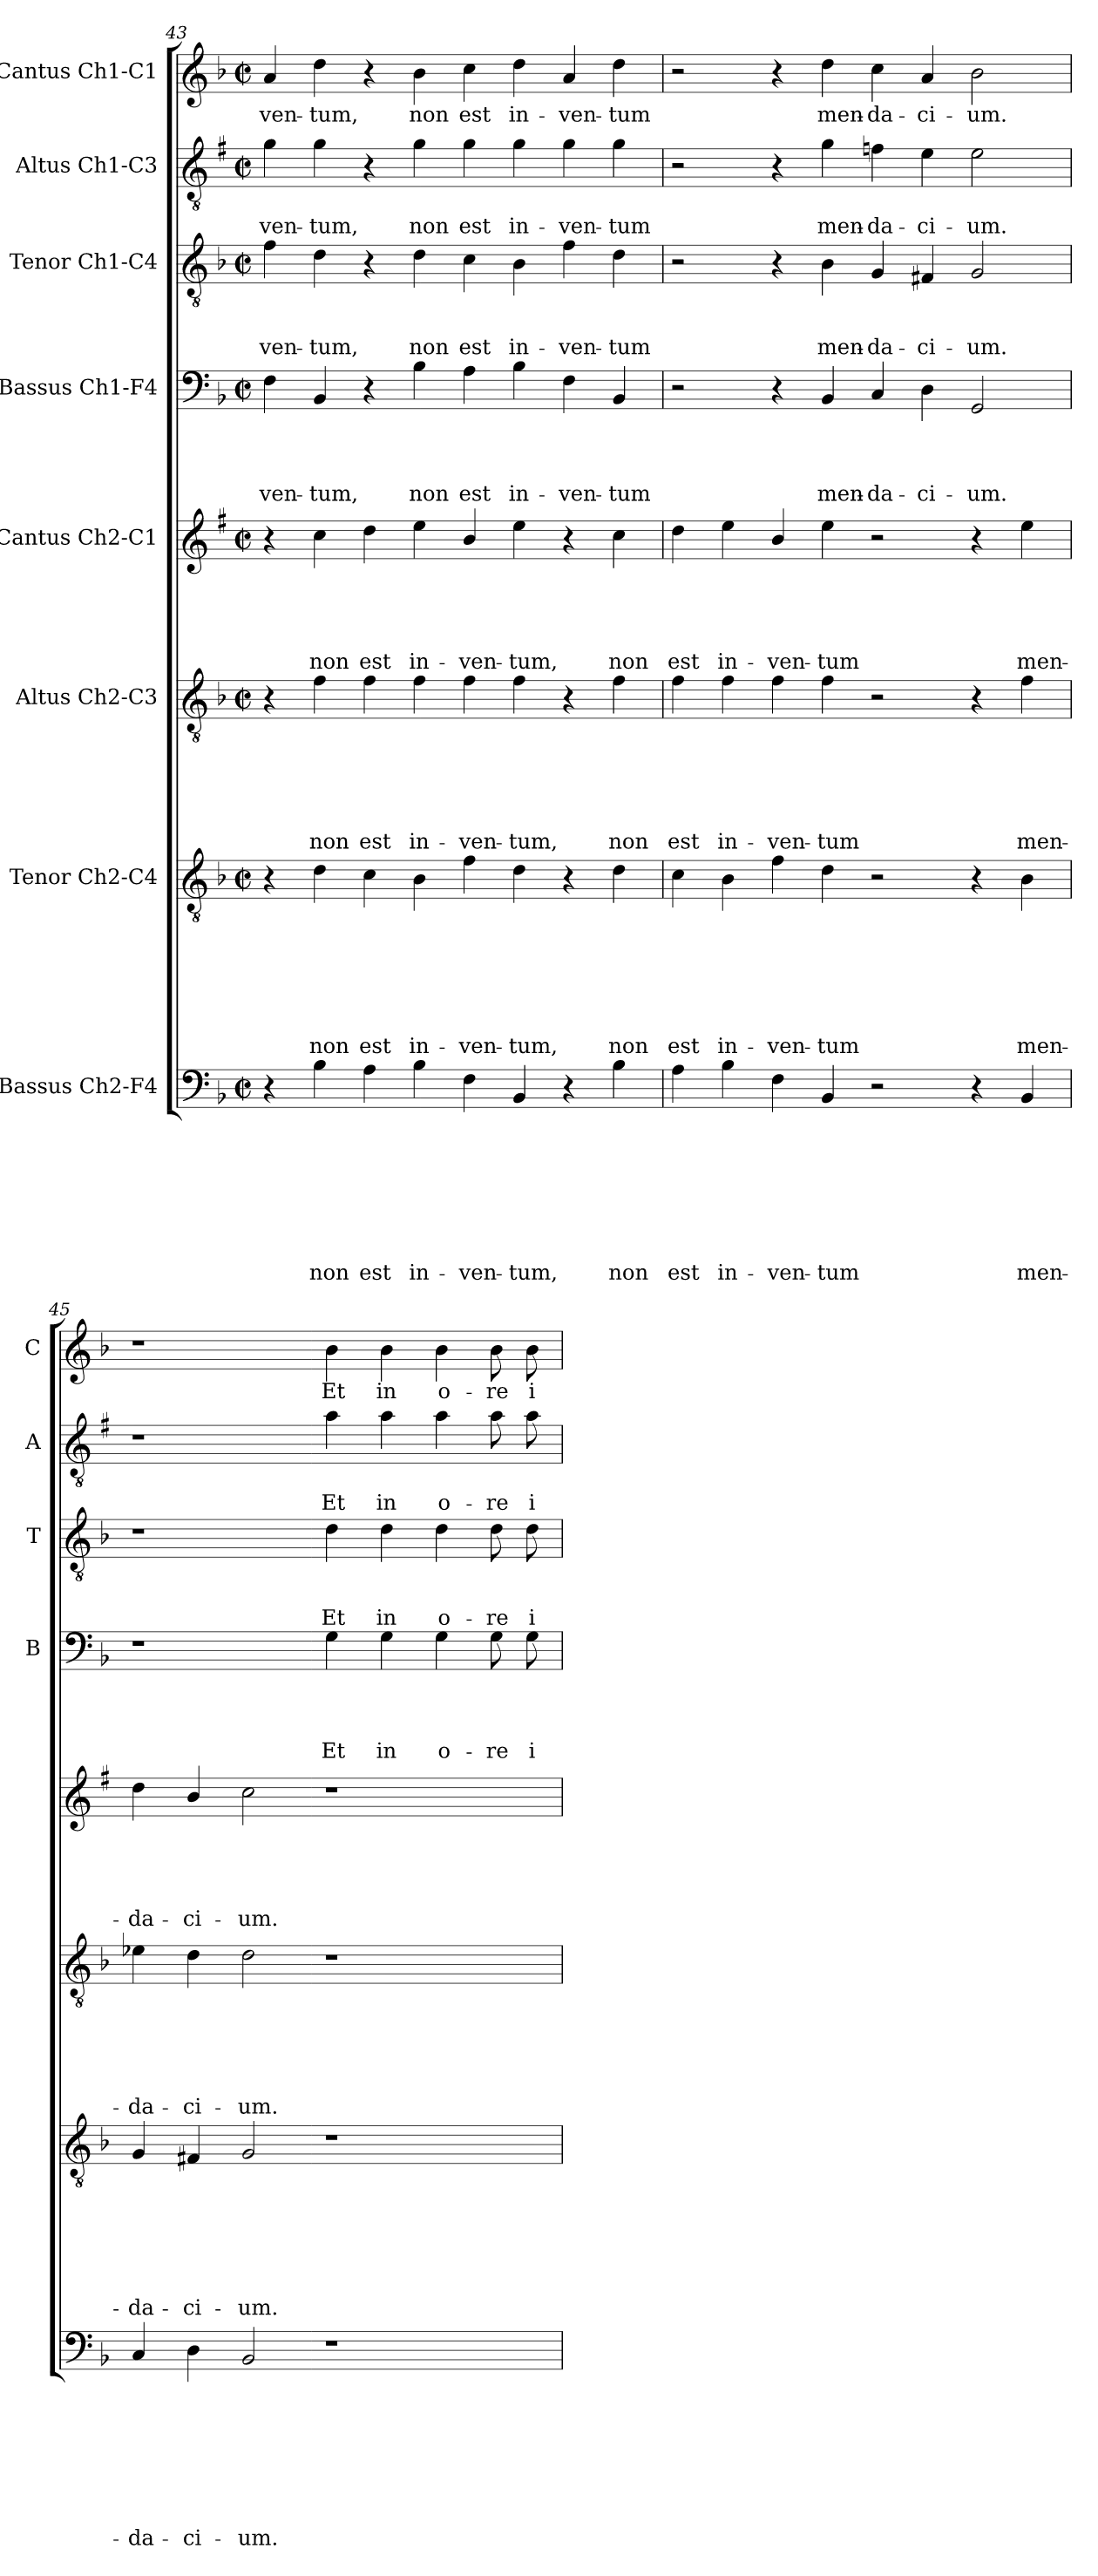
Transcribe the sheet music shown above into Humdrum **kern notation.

**kern	**text	**text	**text	**text	**text	**text	**text	**text	**kern	**text	**text	**text	**text	**text	**text	**text	**kern	**text	**text	**text	**text	**text	**text	**kern	**text	**text	**text	**text	**text	**kern	**text	**text	**text	**text	**kern	**text	**text	**text	**kern	**text	**text	**kern	**text
*part8	*part8	*part8	*part8	*part8	*part8	*part8	*part8	*part8	*part7	*part7	*part7	*part7	*part7	*part7	*part7	*part7	*part6	*part6	*part6	*part6	*part6	*part6	*part6	*part5	*part5	*part5	*part5	*part5	*part5	*part4	*part4	*part4	*part4	*part4	*part3	*part3	*part3	*part3	*part2	*part2	*part2	*part1	*part1
*staff8	*staff8	*staff8	*staff8	*staff8	*staff8	*staff8	*staff8	*staff8	*staff7	*staff7	*staff7	*staff7	*staff7	*staff7	*staff7	*staff7	*staff6	*staff6	*staff6	*staff6	*staff6	*staff6	*staff6	*staff5	*staff5	*staff5	*staff5	*staff5	*staff5	*staff4	*staff4	*staff4	*staff4	*staff4	*staff3	*staff3	*staff3	*staff3	*staff2	*staff2	*staff2	*staff1	*staff1
*I"Bassus Ch2-F4	*	*	*	*	*	*	*	*	*I"Tenor Ch2-C4	*	*	*	*	*	*	*	*I"Altus Ch2-C3	*	*	*	*	*	*	*I"Cantus Ch2-C1	*	*	*	*	*	*I"Bassus Ch1-F4	*	*	*	*	*I"Tenor Ch1-C4	*	*	*	*I"Altus Ch1-C3	*	*	*I"Cantus Ch1-C1	*
*	*	*	*	*	*	*	*	*	*	*	*	*	*	*	*	*	*	*	*	*	*	*	*	*	*	*	*	*	*	*I'B	*	*	*	*	*I'T	*	*	*	*I'A	*	*	*I'C	*
!!LO:PB:g=z
*clefF4	*	*	*	*	*	*	*	*	*clefGv2	*	*	*	*	*	*	*	*clefGv2	*	*	*	*	*	*	*clefG2	*	*	*	*	*	*clefF4	*	*	*	*	*clefGv2	*	*	*	*clefGv2	*	*	*clefG2	*
*	*	*	*	*	*	*	*	*	*	*	*	*	*	*	*	*	*	*	*	*	*	*	*	*ITrd1c2	*	*	*	*	*	*	*	*	*	*	*	*	*	*	*ITrd1c2	*	*	*	*
*k[b-]	*	*	*	*	*	*	*	*	*k[b-]	*	*	*	*	*	*	*	*k[b-]	*	*	*	*	*	*	*k[b-]	*	*	*	*	*	*k[b-]	*	*	*	*	*k[b-]	*	*	*	*k[b-]	*	*	*k[b-]	*
*F:	*	*	*	*	*	*	*	*	*F:	*	*	*	*	*	*	*	*F:	*	*	*	*	*	*	*F:	*	*	*	*	*	*F:	*	*	*	*	*F:	*	*	*	*F:	*	*	*F:	*
*M2/2	*	*	*	*	*	*	*	*	*M2/2	*	*	*	*	*	*	*	*M2/2	*	*	*	*	*	*	*M2/2	*	*	*	*	*	*M2/2	*	*	*	*	*M2/2	*	*	*	*M2/2	*	*	*M2/2	*
*met(c|)	*	*	*	*	*	*	*	*	*met(c|)	*	*	*	*	*	*	*	*met(c|)	*	*	*	*	*	*	*met(c|)	*	*	*	*	*	*met(c|)	*	*	*	*	*met(c|)	*	*	*	*met(c|)	*	*	*met(c|)	*
=43	=43	=43	=43	=43	=43	=43	=43	=43	=43	=43	=43	=43	=43	=43	=43	=43	=43	=43	=43	=43	=43	=43	=43	=43	=43	=43	=43	=43	=43	=43	=43	=43	=43	=43	=43	=43	=43	=43	=43	=43	=43	=43	=43
!	!	!	!	!	!	!	!	!	!	!	!	!	!	!	!	!	!	!	!	!	!	!	!	!	!	!	!	!	!	!	!	!	!	!LO:LY:b	!	!	!	!LO:LY:b	!	!	!LO:LY:b	!	!LO:LY:b
4r	.	.	.	.	.	.	.	.	4r	.	.	.	.	.	.	.	4r	.	.	.	.	.	.	4r	.	.	.	.	.	4F\	.	.	.	-ven-	4f\	.	.	-ven-	4f\	.	-ven-	4a/	-ven-
!	!	!	!	!	!	!	!	!LO:LY:b	!	!	!	!	!	!	!	!LO:LY:b	!	!	!	!	!	!	!LO:LY:b	!	!	!	!	!	!LO:LY:b	!	!	!	!	!LO:LY:b	!	!	!	!LO:LY:b	!	!	!LO:LY:b	!	!LO:LY:b
4B-\	.	.	.	.	.	.	.	non	4d\	.	.	.	.	.	.	non	4f\	.	.	.	.	.	non	4b-\	.	.	.	.	non	4BB-/	.	.	.	-tum,	4d\	.	.	-tum,	4f\	.	-tum,	4dd\	-tum,
!	!	!	!	!	!	!	!	!LO:LY:b	!	!	!	!	!	!	!	!LO:LY:b	!	!	!	!	!	!	!LO:LY:b	!	!	!	!	!	!LO:LY:b	!	!	!	!	!	!	!	!	!	!	!	!	!	!
4A\	.	.	.	.	.	.	.	est	4c\	.	.	.	.	.	.	est	4f\	.	.	.	.	.	est	4cc\	.	.	.	.	est	4r	.	.	.	.	4r	.	.	.	4r	.	.	4r	.
!	!	!	!	!	!	!	!	!LO:LY:b	!	!	!	!	!	!	!	!LO:LY:b	!	!	!	!	!	!	!LO:LY:b	!	!	!	!	!	!LO:LY:b	!	!	!	!	!LO:LY:b	!	!	!	!LO:LY:b	!	!	!LO:LY:b	!	!LO:LY:b
4B-\	.	.	.	.	.	.	.	in-	4B-\	.	.	.	.	.	.	in-	4f\	.	.	.	.	.	in-	4dd\	.	.	.	.	in-	4B-\	.	.	.	non	4d\	.	.	non	4f\	.	non	4b-\	non
!	!	!	!	!	!	!	!	!LO:LY:b	!	!	!	!	!	!	!	!LO:LY:b	!	!	!	!	!	!	!LO:LY:b	!	!	!	!	!	!LO:LY:b	!	!	!	!	!LO:LY:b	!	!	!	!LO:LY:b	!	!	!LO:LY:b	!	!LO:LY:b
4F\	.	.	.	.	.	.	.	-ven-	4f\	.	.	.	.	.	.	-ven-	4f\	.	.	.	.	.	-ven-	4a/	.	.	.	.	-ven-	4A\	.	.	.	est	4c\	.	.	est	4f\	.	est	4cc\	est
!	!	!	!	!	!	!	!	!LO:LY:b	!	!	!	!	!	!	!	!LO:LY:b	!	!	!	!	!	!	!LO:LY:b	!	!	!	!	!	!LO:LY:b	!	!	!	!	!LO:LY:b	!	!	!	!LO:LY:b	!	!	!LO:LY:b	!	!LO:LY:b
4BB-/	.	.	.	.	.	.	.	-tum,	4d\	.	.	.	.	.	.	-tum,	4f\	.	.	.	.	.	-tum,	4dd\	.	.	.	.	-tum,	4B-\	.	.	.	in-	4B-\	.	.	in-	4f\	.	in-	4dd\	in-
!	!	!	!	!	!	!	!	!	!	!	!	!	!	!	!	!	!	!	!	!	!	!	!	!	!	!	!	!	!	!	!	!	!	!LO:LY:b	!	!	!	!LO:LY:b	!	!	!LO:LY:b	!	!LO:LY:b
4r	.	.	.	.	.	.	.	.	4r	.	.	.	.	.	.	.	4r	.	.	.	.	.	.	4r	.	.	.	.	.	4F\	.	.	.	-ven-	4f\	.	.	-ven-	4f\	.	-ven-	4a/	-ven-
!	!	!	!	!	!	!	!	!LO:LY:b	!	!	!	!	!	!	!	!LO:LY:b	!	!	!	!	!	!	!LO:LY:b	!	!	!	!	!	!LO:LY:b	!	!	!	!	!LO:LY:b	!	!	!	!LO:LY:b	!	!	!LO:LY:b	!	!LO:LY:b
4B-\	.	.	.	.	.	.	.	non	4d\	.	.	.	.	.	.	non	4f\	.	.	.	.	.	non	4b-\	.	.	.	.	non	4BB-/	.	.	.	-tum	4d\	.	.	-tum	4f\	.	-tum	4dd\	-tum
=44	=44	=44	=44	=44	=44	=44	=44	=44	=44	=44	=44	=44	=44	=44	=44	=44	=44	=44	=44	=44	=44	=44	=44	=44	=44	=44	=44	=44	=44	=44	=44	=44	=44	=44	=44	=44	=44	=44	=44	=44	=44	=44	=44
!	!	!	!	!	!	!	!	!LO:LY:b	!	!	!	!	!	!	!	!LO:LY:b	!	!	!	!	!	!	!LO:LY:b	!	!	!	!	!	!LO:LY:b	!	!	!	!	!	!	!	!	!	!	!	!	!	!
4A\	.	.	.	.	.	.	.	est	4c\	.	.	.	.	.	.	est	4f\	.	.	.	.	.	est	4cc\	.	.	.	.	est	2r	.	.	.	.	2r	.	.	.	2r	.	.	2r	.
!	!	!	!	!	!	!	!	!LO:LY:b	!	!	!	!	!	!	!	!LO:LY:b	!	!	!	!	!	!	!LO:LY:b	!	!	!	!	!	!LO:LY:b	!	!	!	!	!	!	!	!	!	!	!	!	!	!
4B-\	.	.	.	.	.	.	.	in-	4B-\	.	.	.	.	.	.	in-	4f\	.	.	.	.	.	in-	4dd\	.	.	.	.	in-	.	.	.	.	.	.	.	.	.	.	.	.	.	.
!	!	!	!	!	!	!	!	!LO:LY:b	!	!	!	!	!	!	!	!LO:LY:b	!	!	!	!	!	!	!LO:LY:b	!	!	!	!	!	!LO:LY:b	!	!	!	!	!	!	!	!	!	!	!	!	!	!
4F\	.	.	.	.	.	.	.	-ven-	4f\	.	.	.	.	.	.	-ven-	4f\	.	.	.	.	.	-ven-	4a/	.	.	.	.	-ven-	4r	.	.	.	.	4r	.	.	.	4r	.	.	4r	.
!	!	!	!	!	!	!	!	!LO:LY:b	!	!	!	!	!	!	!	!LO:LY:b	!	!	!	!	!	!	!LO:LY:b	!	!	!	!	!	!LO:LY:b	!	!	!	!	!LO:LY:b	!	!	!	!LO:LY:b	!	!	!LO:LY:b	!	!LO:LY:b
4BB-/	.	.	.	.	.	.	.	-tum	4d\	.	.	.	.	.	.	-tum	4f\	.	.	.	.	.	-tum	4dd\	.	.	.	.	-tum	4BB-/	.	.	.	men-	4B-\	.	.	men-	4f\	.	men-	4dd\	men-
!	!	!	!	!	!	!	!	!	!	!	!	!	!	!	!	!	!	!	!	!	!	!	!	!	!	!	!	!	!	!	!	!	!	!LO:LY:b	!	!	!	!LO:LY:b	!	!	!LO:LY:b	!	!LO:LY:b
2r	.	.	.	.	.	.	.	.	2r	.	.	.	.	.	.	.	2r	.	.	.	.	.	.	2r	.	.	.	.	.	4C/	.	.	.	-da-	4G/	.	.	-da-	4e-X\	.	-da-	4cc\	-da-
!	!	!	!	!	!	!	!	!	!	!	!	!	!	!	!	!	!	!	!	!	!	!	!	!	!	!	!	!	!	!	!	!	!	!LO:LY:b	!	!	!	!LO:LY:b	!	!	!LO:LY:b	!	!LO:LY:b
.	.	.	.	.	.	.	.	.	.	.	.	.	.	.	.	.	.	.	.	.	.	.	.	.	.	.	.	.	.	4D\	.	.	.	-ci-	4F#X/	.	.	-ci-	4d\	.	-ci-	4a/	-ci-
!	!	!	!	!	!	!	!	!	!	!	!	!	!	!	!	!	!	!	!	!	!	!	!	!	!	!	!	!	!	!	!	!	!	!LO:LY:b	!	!	!	!LO:LY:b	!	!	!LO:LY:b	!	!LO:LY:b
4r	.	.	.	.	.	.	.	.	4r	.	.	.	.	.	.	.	4r	.	.	.	.	.	.	4r	.	.	.	.	.	2GG/	.	.	.	-um.	2G/	.	.	-um.	2d\	.	-um.	2b-\	-um.
!	!	!	!	!	!	!	!	!LO:LY:b	!	!	!	!	!	!	!	!LO:LY:b	!	!	!	!	!	!	!LO:LY:b	!	!	!	!	!	!LO:LY:b	!	!	!	!	!	!	!	!	!	!	!	!	!	!
4BB-/	.	.	.	.	.	.	.	men-	4B-\	.	.	.	.	.	.	men-	4f\	.	.	.	.	.	men-	4dd\	.	.	.	.	men-	.	.	.	.	.	.	.	.	.	.	.	.	.	.
=45	=45	=45	=45	=45	=45	=45	=45	=45	=45	=45	=45	=45	=45	=45	=45	=45	=45	=45	=45	=45	=45	=45	=45	=45	=45	=45	=45	=45	=45	=45	=45	=45	=45	=45	=45	=45	=45	=45	=45	=45	=45	=45	=45
!	!	!	!	!	!	!	!	!LO:LY:b	!	!	!	!	!	!	!	!LO:LY:b	!	!	!	!	!	!	!LO:LY:b	!	!	!	!	!	!LO:LY:b	!	!	!	!	!	!	!	!	!	!	!	!	!	!
4C/	.	.	.	.	.	.	.	-da-	4G/	.	.	.	.	.	.	-da-	4e-X\	.	.	.	.	.	-da-	4cc\	.	.	.	.	-da-	1r	.	.	.	.	1r	.	.	.	1r	.	.	1r	.
!	!	!	!	!	!	!	!	!LO:LY:b	!	!	!	!	!	!	!	!LO:LY:b	!	!	!	!	!	!	!LO:LY:b	!	!	!	!	!	!LO:LY:b	!	!	!	!	!	!	!	!	!	!	!	!	!	!
4D\	.	.	.	.	.	.	.	-ci-	4F#X/	.	.	.	.	.	.	-ci-	4d\	.	.	.	.	.	-ci-	4a/	.	.	.	.	-ci-	.	.	.	.	.	.	.	.	.	.	.	.	.	.
!	!	!	!	!	!	!	!	!LO:LY:b	!	!	!	!	!	!	!	!LO:LY:b	!	!	!	!	!	!	!LO:LY:b	!	!	!	!	!	!LO:LY:b	!	!	!	!	!	!	!	!	!	!	!	!	!	!
2BB-/	.	.	.	.	.	.	.	-um.	2G/	.	.	.	.	.	.	-um.	2d\	.	.	.	.	.	-um.	2b-\	.	.	.	.	-um.	.	.	.	.	.	.	.	.	.	.	.	.	.	.
!	!	!	!	!	!	!	!	!	!	!	!	!	!	!	!	!	!	!	!	!	!	!	!	!	!	!	!	!	!	!	!	!	!	!LO:LY:b	!	!	!	!LO:LY:b	!	!	!LO:LY:b	!	!LO:LY:b
1r	.	.	.	.	.	.	.	.	1r	.	.	.	.	.	.	.	1r	.	.	.	.	.	.	1r	.	.	.	.	.	4G\	.	.	.	Et	4d\	.	.	Et	4g\	.	Et	4b-\	Et
!	!	!	!	!	!	!	!	!	!	!	!	!	!	!	!	!	!	!	!	!	!	!	!	!	!	!	!	!	!	!	!	!	!	!LO:LY:b	!	!	!	!LO:LY:b	!	!	!LO:LY:b	!	!LO:LY:b
.	.	.	.	.	.	.	.	.	.	.	.	.	.	.	.	.	.	.	.	.	.	.	.	.	.	.	.	.	.	4G\	.	.	.	in	4d\	.	.	in	4g\	.	in	4b-\	in
!	!	!	!	!	!	!	!	!	!	!	!	!	!	!	!	!	!	!	!	!	!	!	!	!	!	!	!	!	!	!	!	!	!	!LO:LY:b	!	!	!	!LO:LY:b	!	!	!LO:LY:b	!	!LO:LY:b
.	.	.	.	.	.	.	.	.	.	.	.	.	.	.	.	.	.	.	.	.	.	.	.	.	.	.	.	.	.	4G\	.	.	.	o-	4d\	.	.	o-	4g\	.	o-	4b-\	o-
!	!	!	!	!	!	!	!	!	!	!	!	!	!	!	!	!	!	!	!	!	!	!	!	!	!	!	!	!	!	!	!	!	!	!LO:LY:b	!	!	!	!LO:LY:b	!	!	!LO:LY:b	!	!LO:LY:b
.	.	.	.	.	.	.	.	.	.	.	.	.	.	.	.	.	.	.	.	.	.	.	.	.	.	.	.	.	.	8G\	.	.	.	-re	8d\	.	.	-re	8g\	.	-re	8b-\	-re
!	!	!	!	!	!	!	!	!	!	!	!	!	!	!	!	!	!	!	!	!	!	!	!	!	!	!	!	!	!	!	!	!	!	!LO:LY:b	!	!	!	!LO:LY:b	!	!	!LO:LY:b	!	!LO:LY:b
.	.	.	.	.	.	.	.	.	.	.	.	.	.	.	.	.	.	.	.	.	.	.	.	.	.	.	.	.	.	8G\	.	.	.	i-	8d\	.	.	i-	8g\	.	i-	8b-\	i-
=	=	=	=	=	=	=	=	=	=	=	=	=	=	=	=	=	=	=	=	=	=	=	=	=	=	=	=	=	=	=	=	=	=	=	=	=	=	=	=	=	=	=	=
*-	*-	*-	*-	*-	*-	*-	*-	*-	*-	*-	*-	*-	*-	*-	*-	*-	*-	*-	*-	*-	*-	*-	*-	*-	*-	*-	*-	*-	*-	*-	*-	*-	*-	*-	*-	*-	*-	*-	*-	*-	*-	*-	*-
